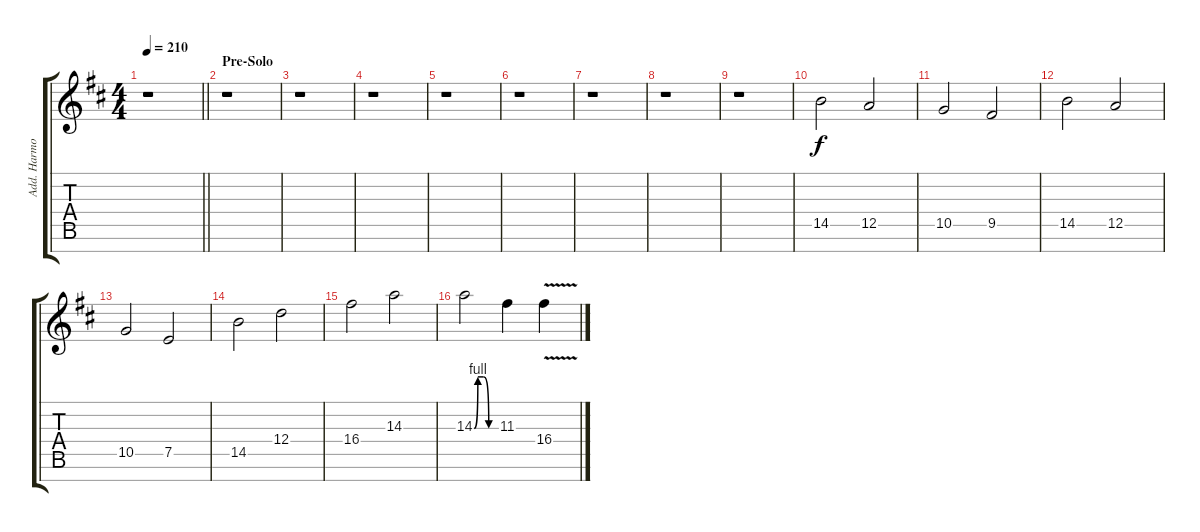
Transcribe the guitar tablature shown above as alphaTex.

\track ("Add. Harmony" "Add. Harmo") {instrument distortionguitar}
\staff {score tabs}
\tuning (E4 B3 G3 D3 A2 E2 B1) {hide}
\ts (4 4)
\tempo 210
\clef g2
\barLineRight lightlight
\ks d
r.1{dy f} |
\section ("" "Pre-Solo")
r.1 |
r.1 |
r.1 |
r.1 |
r.1 |
r.1 |
r.1 |
r.1 |
14.5.2 12.5.2 |
10.5.2 9.5.2 |
14.5.2 12.5.2 |
10.5.2 7.5.2 |
14.5.2 12.4.2 |
16.4.2 14.3.2 |
14.3{be (custom 0 0 10 4 25 4 40 0 60 0)}.2 11.3.4 16.4{v}.4
